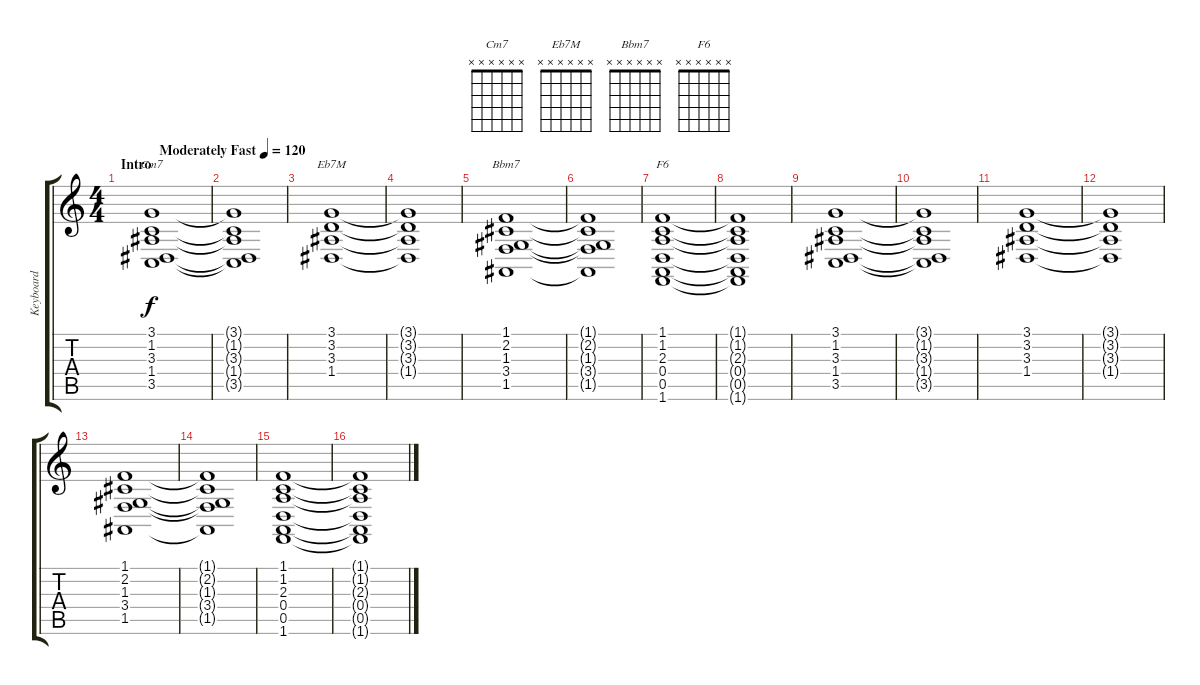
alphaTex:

\track ("Keyboard" "Keyboard") {instrument pad8sweep}
\staff {score tabs}
\tuning (E4 B3 G3 D3 A2 E2) {hide}
\chord ("Cm7" x x x x x x)
\chord ("Eb7M" x x x x x x)
\chord ("Bbm7" x x x x x x)
\chord ("F6" x x x x x x)
\ts (4 4)
\section ("" "Intro")
\tempo (120 "Moderately Fast")
\clef g2
\ks c
(3.1 1.2 3.3 1.4 3.5).1{ch "Cm7" dy f instrument pad8sweep} |
(3.1{t} 1.2{t} 3.3{t} 1.4{t} 3.5{t}).1 |
(3.1 3.2 3.3 1.4).1{ch "Eb7M"} |
(3.1{t} 3.2{t} 3.3{t} 1.4{t}).1 |
(1.1 2.2 1.3 3.4 1.5).1{ch "Bbm7"} |
(1.1{t} 2.2{t} 1.3{t} 3.4{t} 1.5{t}).1 |
(1.1 1.2 2.3 0.4 0.5 1.6).1{ch "F6"} |
(1.1{t} 1.2{t} 2.3{t} 0.4{t} 0.5{t} 1.6{t}).1 |
(3.1 1.2 3.3 1.4 3.5).1 |
(3.1{t} 1.2{t} 3.3{t} 1.4{t} 3.5{t}).1 |
(3.1 3.2 3.3 1.4).1 |
(3.1{t} 3.2{t} 3.3{t} 1.4{t}).1 |
(1.1 2.2 1.3 3.4 1.5).1 |
(1.1{t} 2.2{t} 1.3{t} 3.4{t} 1.5{t}).1 |
(1.1 1.2 2.3 0.4 0.5 1.6).1 |
(1.1{t} 1.2{t} 2.3{t} 0.4{t} 0.5{t} 1.6{t}).1
